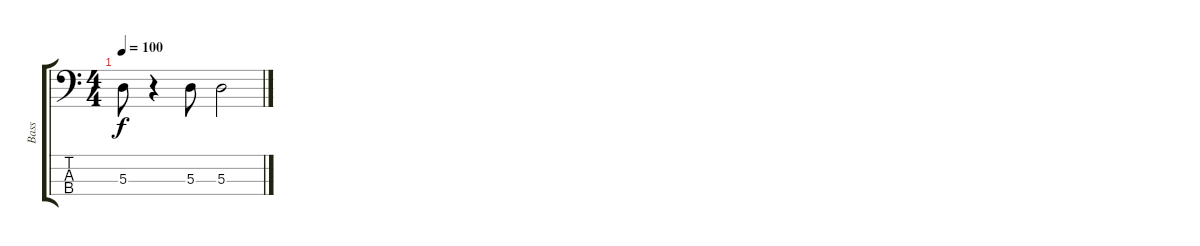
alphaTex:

\track ("Bass" "Bass") {instrument electricbasspick}
\staff {score tabs}
\tuning (G2 D2 A1 E1) {hide}
\ts (4 4)
\tempo 100
\clef f4
\ks c
5.3.8{dy f} r.4 5.3.8 5.3.2
